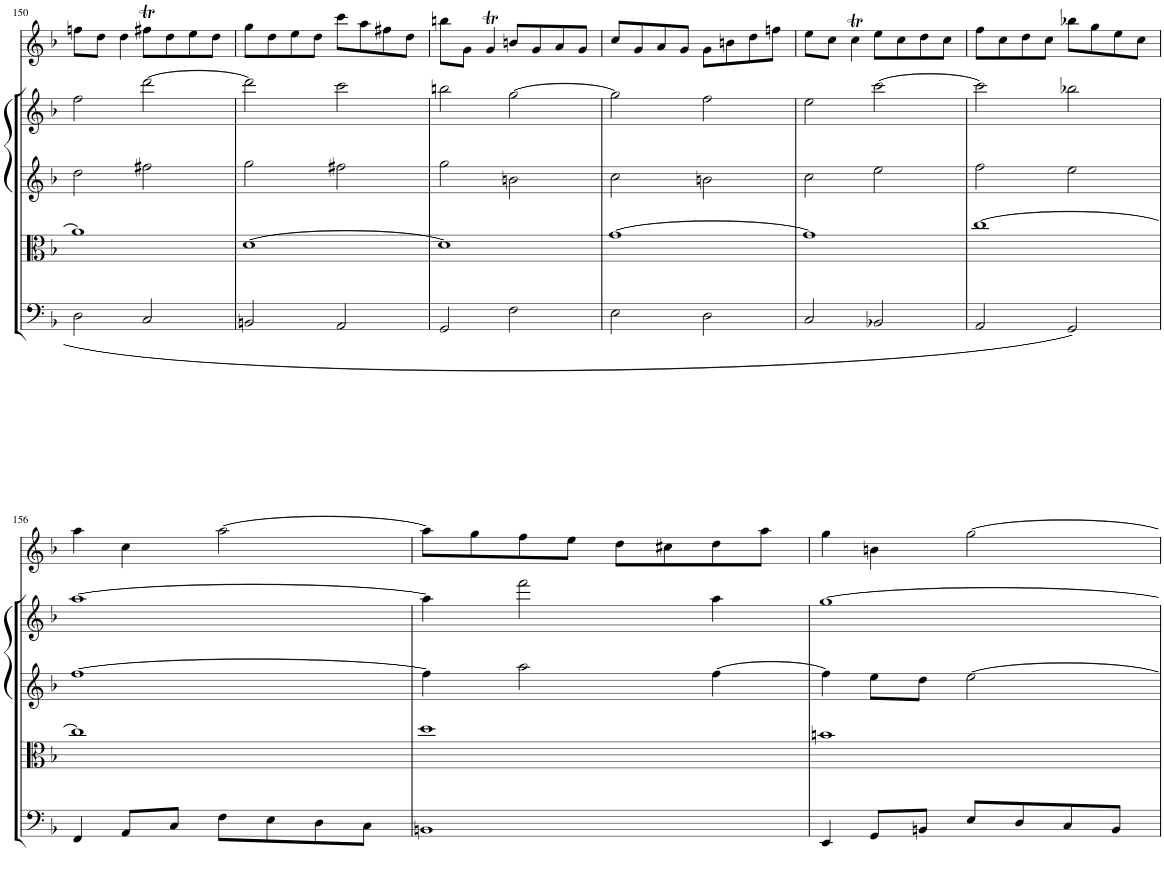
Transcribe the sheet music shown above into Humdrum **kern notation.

**kern	**kern	**kern	**kern	**kern
*part5	*part4	*part3	*part2	*part1
*staff5	*staff4	*staff3	*staff2	*staff1
*I"Basso	*I"Viola	*I"Violino 2	*I"Violino 1	*I"Traverso
*	*I'Vla	*I'Vln	*I'Vln	*
!!LO:PB:g=z
*clefF4	*clefC3	*clefG2	*clefG2	*clefG2
*k[b-]	*k[b-]	*k[b-]	*k[b-]	*k[b-]
*M2/2	*M2/2	*M2/2	*M2/2	*M2/2
*met(c|)	*met(c|)	*met(c|)	*met(c|)	*met(c|)
=150	=150	=150	=150	=150
2D\	1a]	2dd\	2ff\	8ffn\L
.	.	.	.	8dd\J
.	.	.	.	4dd\
2C/	.	2ff#X\	[2ddd\	8ff#Xt\L
.	.	.	.	8dd\
.	.	.	.	8ee\
.	.	.	.	8dd\J
=151	=151	=151	=151	=151
2BBn/	[1d	2gg\	2ddd\]	8gg\L
.	.	.	.	8dd\
.	.	.	.	8ee\
.	.	.	.	8dd\J
2AA/	.	2ff#X\	2ccc\	8ccc\L
.	.	.	.	8aa\
.	.	.	.	8ff#X\
.	.	.	.	8dd\J
=152	=152	=152	=152	=152
2GG/	1d]	2gg\	2bbn\	8bbn\L
.	.	.	.	8g\J
.	.	.	.	4gT/
2F\	.	2bn\	[2gg\	8bn/L
.	.	.	.	8g/
.	.	.	.	8a/
.	.	.	.	8g/J
=153	=153	=153	=153	=153
2E\	[1g	2cc\	2gg\]	8cc/L
.	.	.	.	8g/
.	.	.	.	8a/
.	.	.	.	8g/J
2D\	.	2bn\	2ff\	8g\L
.	.	.	.	8bn\
.	.	.	.	8dd\
.	.	.	.	8ffn\J
=154	=154	=154	=154	=154
2C/	1g]	2cc\	2ee\	8ee\L
.	.	.	.	8cc\J
.	.	.	.	4ccT\
2BB-X/	.	2ee\	[2ccc\	8ee\L
.	.	.	.	8cc\
.	.	.	.	8dd\
.	.	.	.	8cc\J
=155	=155	=155	=155	=155
2AA/	[1cc	2ff\	2ccc\]	8ff\L
.	.	.	.	8cc\
.	.	.	.	8dd\
.	.	.	.	8cc\J
2GG/	.	2ee\	2bb-X\	8bb-X\L
.	.	.	.	8gg\
.	.	.	.	8ee\
.	.	.	.	8cc\J
!!LO:LB:g=z
=156	=156	=156	=156	=156
4FF/	1cc]	[1ff	[1aa	4aa\
8AA/L	.	.	.	4cc\
8C/J	.	.	.	.
8F\L	.	.	.	[2aa\
8E\	.	.	.	.
8D\	.	.	.	.
8C\J	.	.	.	.
=157	=157	=157	=157	=157
1BBn	1dd	4ff\]	4aa\]	8aa\L]
.	.	.	.	8gg\
.	.	2aa\	2fff\	8ff\
.	.	.	.	8ee\J
.	.	.	.	8dd\L
.	.	.	.	8cc#X\
.	.	[4ff\	4aa\	8dd\
.	.	.	.	8aa\J
=158	=158	=158	=158	=158
4EE/	1bn	4ff\]	[1gg	4gg\
8GG/L	.	8ee\L	.	4bn\
8BBn/J	.	8dd\J	.	.
8E/L	.	[2ee\	.	[2gg\
8D/	.	.	.	.
8C/	.	.	.	.
8BB/J	.	.	.	.
=	=	=	=	=
*-	*-	*-	*-	*-
